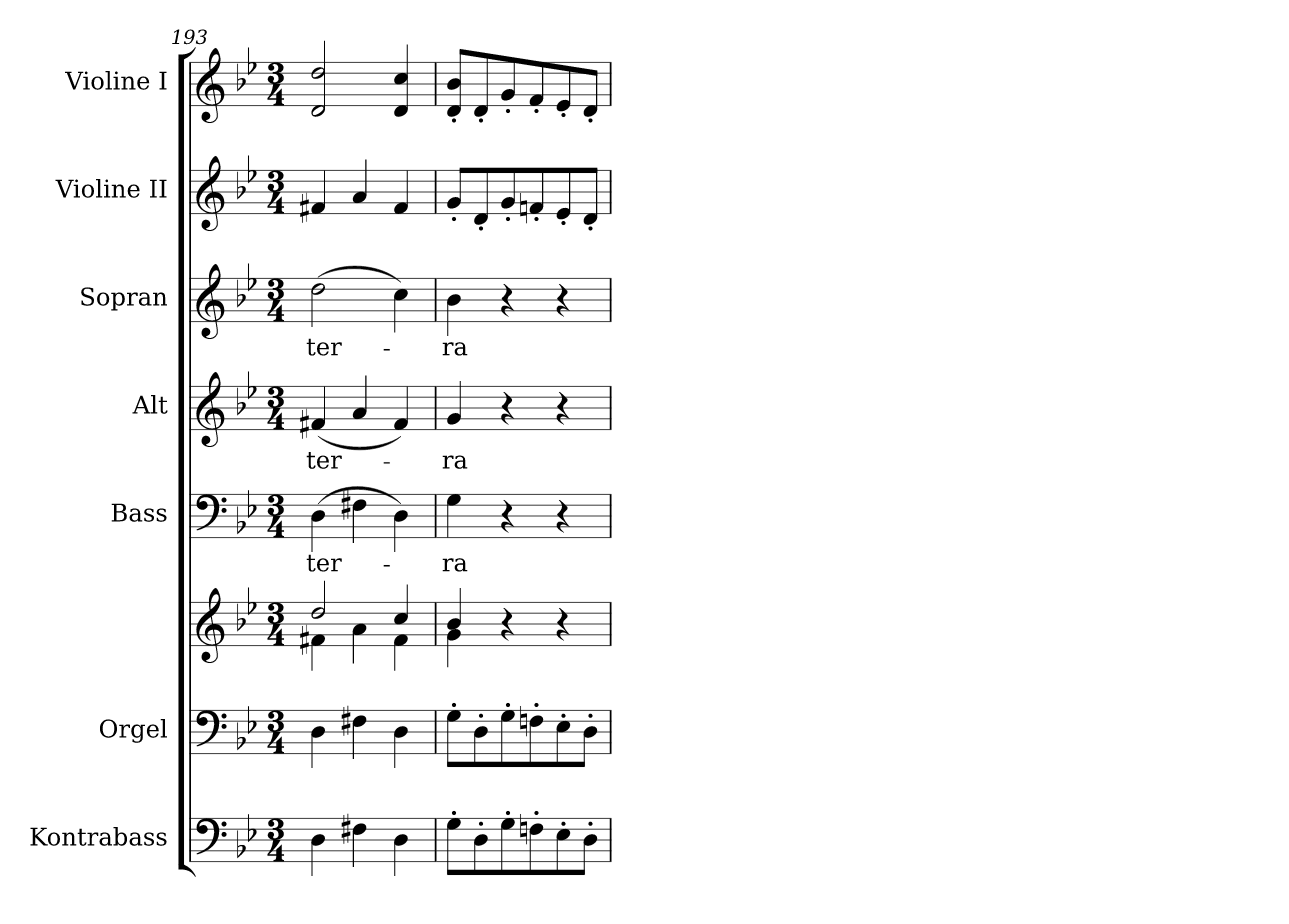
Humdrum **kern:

**kern	**kern	**kern	**kern	**text	**kern	**text	**kern	**text	**kern	**kern
*part7	*part6	*part6	*part5	*part5	*part4	*part4	*part3	*part3	*part2	*part1
*staff8	*staff7	*staff6	*staff5	*staff5	*staff4	*staff4	*staff3	*staff3	*staff2	*staff1
*I"Kontrabass	*I"Orgel	*	*I"Bass	*	*I"Alt	*	*I"Sopran	*	*I"Violine II	*I"Violine I
*I'Kb.	*I'Org.	*	*I'B	*	*I'A	*	*I'S	*	*I'Vl. II	*I'Vl. I
*clefF4	*clefF4	*clefG2	*clefF4	*	*clefG2	*	*clefG2	*	*clefG2	*clefG2
*ITrd7c12	*	*	*	*	*	*	*	*	*	*
*k[b-e-]	*k[b-e-]	*k[b-e-]	*k[b-e-]	*	*k[b-e-]	*	*k[b-e-]	*	*k[b-e-]	*k[b-e-]
*B-:	*B-:	*B-:	*B-:	*	*B-:	*	*B-:	*	*B-:	*B-:
*M3/4	*M3/4	*M3/4	*M3/4	*	*M3/4	*	*M3/4	*	*M3/4	*M3/4
=193	=193	=193	=193	=193	=193	=193	=193	=193	=193	=193
*	*	*^	*	*	*	*	*	*	*	*
!	!	!	!	!	!LO:LY:b	!	!LO:LY:b	!	!LO:LY:b	!	!
4DD\	4D\	2dd/	4f#X\	(>4D\	ter-	(<4f#X/	ter-	(>2dd\	ter-	4f#X/	2d/ 2dd/
4FF#X\	4F#X\	.	4a\	4F#X\	.	4a/	.	.	.	4a/	.
4DD\	4D\	4cc/	4f#\	4D\)	.	4f#/)	.	4cc\)	.	4f#/	4d/ 4cc/
=194	=194	=194	=194	=194	=194	=194	=194	=194	=194	=194	=194
!	!	!	!	!	!LO:LY:b	!	!LO:LY:b	!	!LO:LY:b	!	!
8GG'>\L	8G'>\L	4b-/	4g\	4G\	-ra	4g/	-ra	4b-\	-ra	8g'</L	8d/'< 8b-/'<L
8DD'>\	8D'>\	.	.	.	.	.	.	.	.	8d'</	8d'</
8GG'>\	8G'>\	4r	2ryy	4r	.	4r	.	4r	.	8g'</	8g'</
8FFn'>\	8Fn'>\	.	.	.	.	.	.	.	.	8fn'</	8f'</
8EE-'>\	8E-'>\	4r	.	4r	.	4r	.	4r	.	8e-'</	8e-'</
8DD'>\J	8D'>\J	.	.	.	.	.	.	.	.	8d'</J	8d'</J
*	*	*v	*v	*	*	*	*	*	*	*	*
=	=	=	=	=	=	=	=	=	=	=
*-	*-	*-	*-	*-	*-	*-	*-	*-	*-	*-
